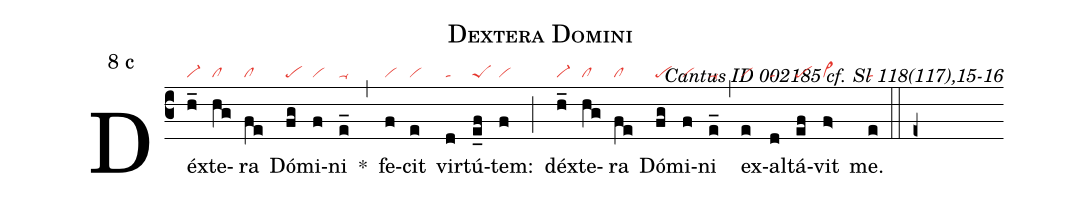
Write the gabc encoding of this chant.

name: Dextera Domini;
mode: 8;
mode-differentia: c;
commentary: Cantus ID 002185 cf. Sl 118(117),15-16;
nabc-lines: 1;
%%
(c3)

Déx(h_|vi-)te(hg|cl)ra(fe|cl) Dó(fg|pe)mi(f|vi)ni(e_|ta-) *(,) fe(f|vi)cit(e|vi) vir(d|ta)tú(e_f|peS)tem:(f|vi) (;) déx(h_|vi-)te(hg|cl)ra(fe|cl) Dó(fg|pe)mi(f|vi)ni(e_|ta-) (,) ex(e|vi)al(d|ta)tá(ef|pe)vit(f>|vi>) me.(e|ta)

(::)

(e+)
